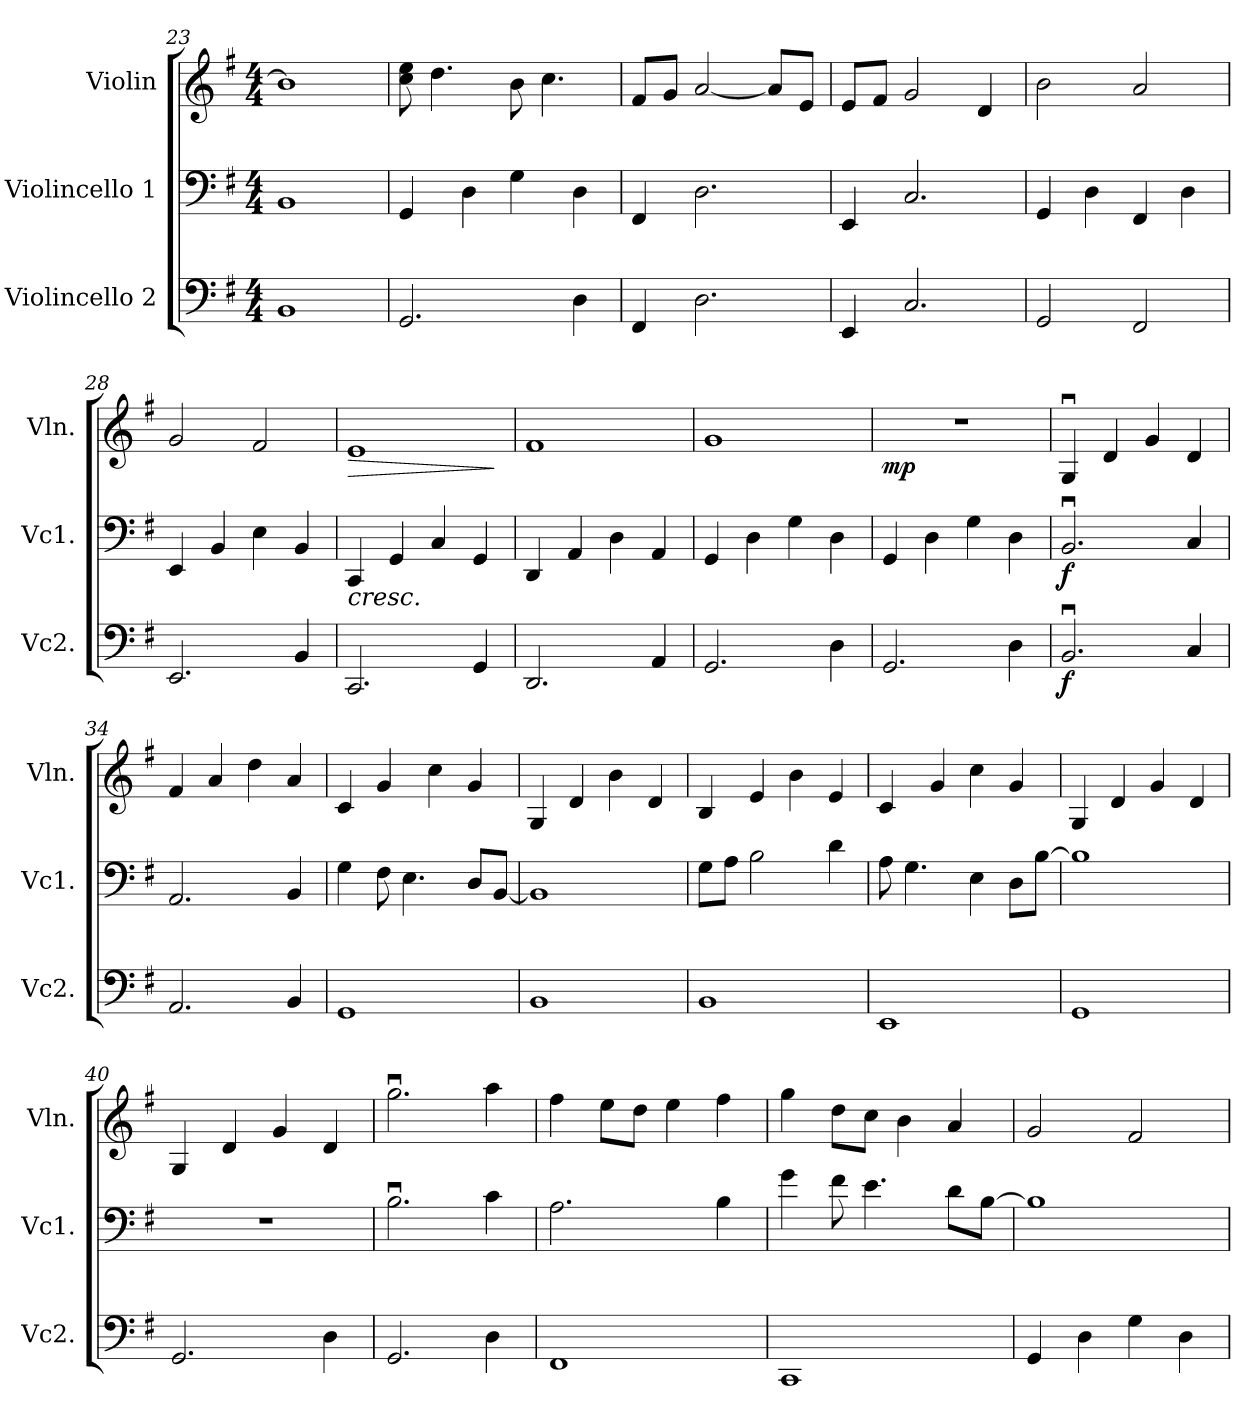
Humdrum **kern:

**kern	**dynam	**kern	**dynam	**kern	**dynam
*part3	*part3	*part2	*part2	*part1	*part1
*staff3	*staff3	*staff2	*staff2	*staff1	*staff1
*I"Violincello 2	*	*I"Violincello 1	*	*I"Violin	*
*I'Vc2.	*	*I'Vc1.	*	*I'Vln.	*
*clefF4	*	*clefF4	*	*clefG2	*
*k[f#]	*	*k[f#]	*	*k[f#]	*
*M4/4	*	*M4/4	*	*M4/4	*
=23	=23	=23	=23	=23	=23
1BB	.	1BB	.	1b]	.
=24	=24	=24	=24	=24	=24
2.GG/	.	4GG/	.	8cc\ 8ee\	.
.	.	.	.	4.dd\	.
.	.	4D\	.	.	.
.	.	4G\	.	8b\	.
.	.	.	.	4.cc\	.
4D\	.	4D\	.	.	.
!!LO:PB:g=z
=25	=25	=25	=25	=25	=25
4FF#/	.	4FF#/	.	8f#/L	.
.	.	.	.	8g/J	.
2.D\	.	2.D\	.	[2a/	.
.	.	.	.	8a/L]	.
.	.	.	.	8e/J	.
=26	=26	=26	=26	=26	=26
4EE/	.	4EE/	.	8e/L	.
.	.	.	.	8f#/J	.
2.C/	.	2.C/	.	2g/	.
.	.	.	.	4d/	.
=27	=27	=27	=27	=27	=27
2GG/	.	4GG/	.	2b\	.
.	.	4D\	.	.	.
2FF#/	.	4FF#/	.	2a/	.
.	.	4D\	.	.	.
=28	=28	=28	=28	=28	=28
2.EE/	.	4EE/	.	2g/	.
.	.	4BB/	.	.	.
.	.	4E\	.	2f#/	.
4BB/	.	4BB/	.	.	.
=29	=29	=29	=29	=29	=29
!	!	!LO:TX:b:i:t=cresc.	!	!	!
!	!	!	!	!	!LO:HP:b
2.CC/	.	4CC/	.	1e	>
.	.	4GG/	.	.	.
.	.	4C/	.	.	.
4GG/	.	4GG/	.	.	.
.	.	.	.	.	]
=30	=30	=30	=30	=30	=30
2.DD/	.	4DD/	.	1f#	.
.	.	4AA/	.	.	.
.	.	4D\	.	.	.
4AA/	.	4AA/	.	.	.
=31	=31	=31	=31	=31	=31
2.GG/	.	4GG/	.	1g	.
.	.	4D\	.	.	.
.	.	4G\	.	.	.
4D\	.	4D\	.	.	.
=32	=32	=32	=32	=32	=32
!	!	!	!	!	!LO:DY:b
2.GG/	.	4GG/	.	1r	mp
.	.	4D\	.	.	.
.	.	4G\	.	.	.
4D\	.	4D\	.	.	.
=33	=33	=33	=33	=33	=33
!	!LO:DY:b	!	!LO:DY:b	!	!
2.BBu/	f	2.BBu/	f	4Gu/	.
.	.	.	.	4d/	.
.	.	.	.	4g/	.
4C/	.	4C/	.	4d/	.
!!LO:LB:g=z
=34	=34	=34	=34	=34	=34
2.AA/	.	2.AA/	.	4f#/	.
.	.	.	.	4a/	.
.	.	.	.	4dd\	.
4BB/	.	4BB/	.	4a/	.
=35	=35	=35	=35	=35	=35
1GG	.	4G\	.	4c/	.
.	.	8F#\	.	4g/	.
.	.	4.E\	.	.	.
.	.	.	.	4cc\	.
.	.	8D/L	.	4g/	.
.	.	[8BB/J	.	.	.
=36	=36	=36	=36	=36	=36
1BB	.	1BB]	.	4G/	.
.	.	.	.	4d/	.
.	.	.	.	4b\	.
.	.	.	.	4d/	.
=37	=37	=37	=37	=37	=37
1BB	.	8G\L	.	4B/	.
.	.	8A\J	.	.	.
.	.	2B\	.	4e/	.
.	.	.	.	4b\	.
.	.	4d\	.	4e/	.
=38	=38	=38	=38	=38	=38
1EE	.	8A\	.	4c/	.
.	.	4.G\	.	.	.
.	.	.	.	4g/	.
.	.	4E\	.	4cc\	.
.	.	8D\L	.	4g/	.
.	.	[8B\J	.	.	.
=39	=39	=39	=39	=39	=39
1GG	.	1B]	.	4G/	.
.	.	.	.	4d/	.
.	.	.	.	4g/	.
.	.	.	.	4d/	.
=40	=40	=40	=40	=40	=40
2.GG/	.	1r	.	4G/	.
.	.	.	.	4d/	.
.	.	.	.	4g/	.
4D\	.	.	.	4d/	.
=41	=41	=41	=41	=41	=41
2.GG/	.	2.Bu\	.	2.ggu\	.
4D\	.	4c\	.	4aa\	.
!!LO:LB:g=z
=42	=42	=42	=42	=42	=42
1FF#	.	2.A\	.	4ff#\	.
.	.	.	.	8ee\L	.
.	.	.	.	8dd\J	.
.	.	.	.	4ee\	.
.	.	4B\	.	4ff#\	.
=43	=43	=43	=43	=43	=43
1CC	.	4g\	.	4gg\	.
.	.	8f#\	.	8dd\L	.
.	.	4.e\	.	8cc\J	.
.	.	.	.	4b\	.
.	.	8d\L	.	4a/	.
.	.	[8B\J	.	.	.
=44	=44	=44	=44	=44	=44
4GG/	.	1B]	.	2g/	.
4D\	.	.	.	.	.
4G\	.	.	.	2f#/	.
4D\	.	.	.	.	.
=	=	=	=	=	=
*-	*-	*-	*-	*-	*-
